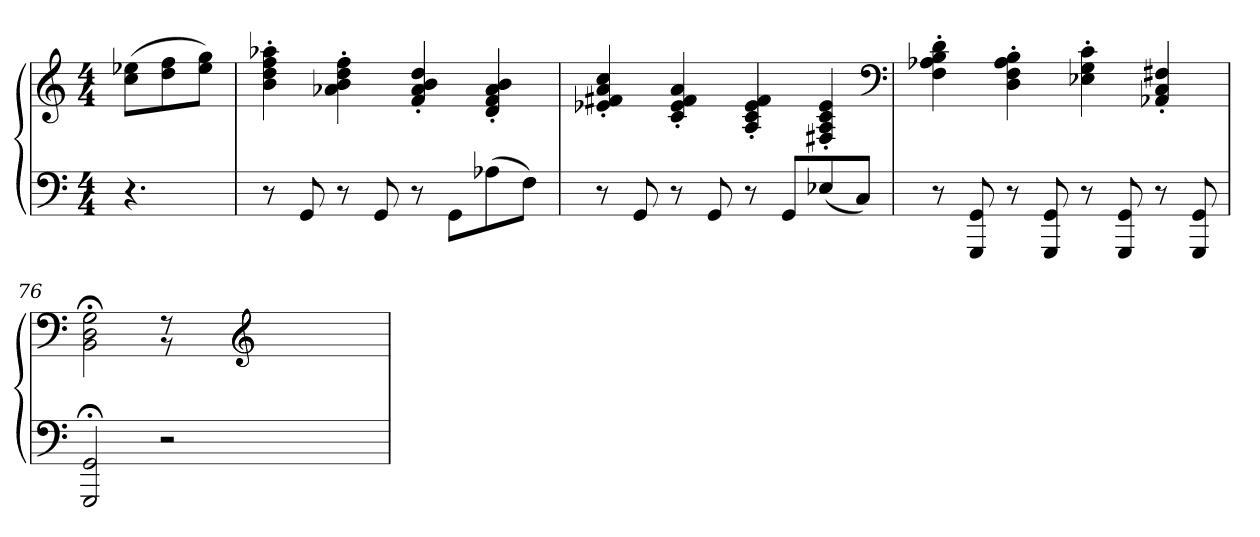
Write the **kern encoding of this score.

**kern	**kern
*part1	*part1
*staff2	*staff1
*clefF4	*clefG2
*k[]	*k[]
*C:	*C:
*M4/4	*M4/4
=	=
4.r	(8cc 8ee-XL
.	8dd 8ff
.	8ee- 8ggJ)
=73	=73
8r	4b' 4dd' 4ff' 4aa-X'
8GG	.
8r	4a-X' 4b' 4dd' 4ff'
8GG	.
8r	4f' 4a-' 4b' 4dd'
8GGL	.
(8A-X	4d' 4f' 4a-' 4b'
8FJ)	.
=74	=74
8r	4e-X' 4f#X' 4a' 4cc'
8GG	.
8r	4c' 4e-' 4f#' 4a'
8GG	.
8r	4A' 4c' 4e-' 4f#'
8GGL	.
(8E-X	4F#X' 4A' 4c' 4e-'
8CJ)	.
*	*clefF4
=75	=75
8r	4F' 4A-X' 4B' 4d'
8GGG 8GG	.
8r	4D' 4F' 4A-' 4B'
8GGG 8GG	.
8r	4E-X' 4G' 4c'
8GGG 8GG	.
8r	4AA-X' 4C' 4F#X'
8GGG 8GG	.
=76	=76
*	*^
2GGG;< 2GG;<	2BB;< 2D;< 2G;<	2ryy
2r	8r	8r
.	4.ryy	4.ryy
*	*clefG2	*
2.ryy	4.ryy	4.ryy
.	4.ryy	4.ryy
*	*v	*v
=	=
*-	*-
